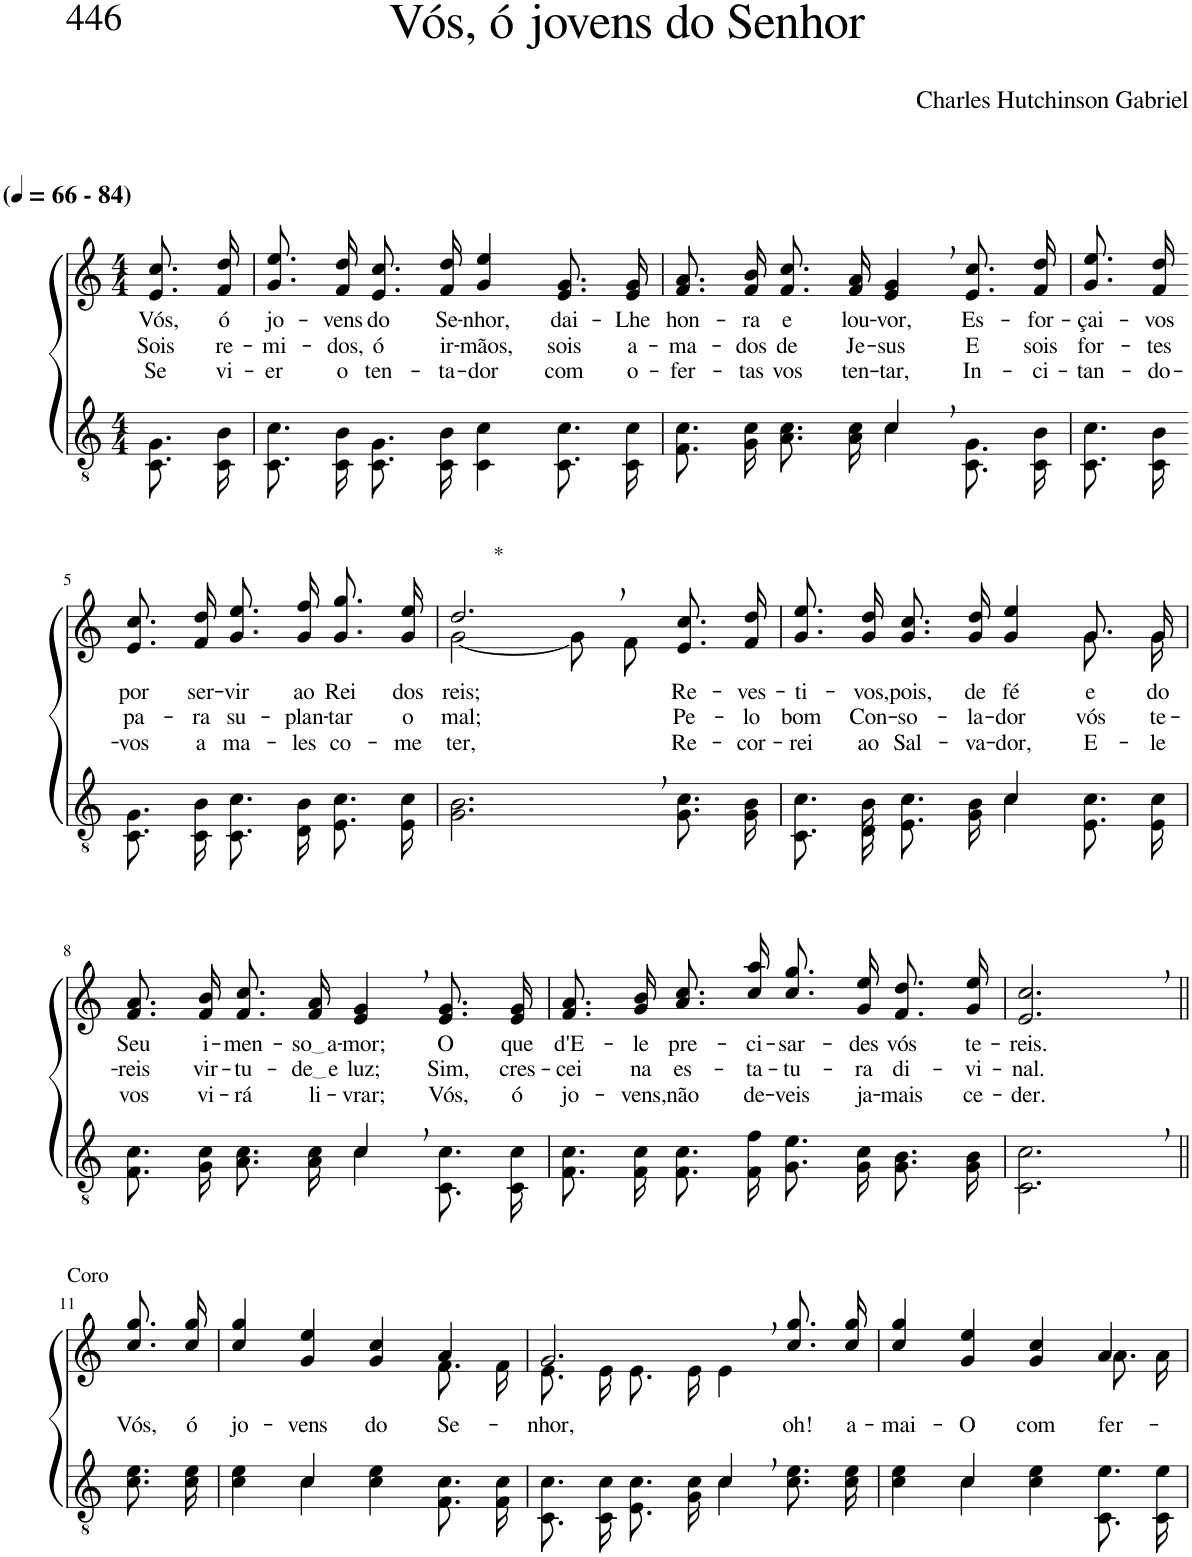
**kern	**kern	**text	**text	**text
*part2	*part1	*part1	*part1	*part1
*staff2	*staff1	*staff1	*staff1	*staff1
*I"Parte III e IV	*I"Parte I e II	*	*	*
*clefGv2	*clefG2	*	*	*
*Trd3c5	*Trd3c5	*	*	*
*k[]	*k[]	*	*	*
*M4/4	*M4/4	*	*	*
*MM66	*MM66	*	*	*
=1	=1	=1	=1	=1
!	!LO:TX:a:B:t=(	!	!	!
!	!LO:TX:a:B:t=- 84)	!	!	!
!	!	!LO:LY:b	!LO:LY:b	!LO:LY:b
8.C/ 8.G/L	8.e/ 8.cc/L	Vós,	Sois	Se
!	!	!LO:LY:b	!LO:LY:b	!LO:LY:b
16C/ 16B/Jk	16f/ 16dd/Jk	ó	re-	vi-
=2	=2	=2	=2	=2
!	!	!LO:LY:b	!LO:LY:b	!LO:LY:b
8.C/ 8.c/L	8.g\ 8.ee\L	jo-	-mi-	-er
!	!	!LO:LY:b	!LO:LY:b	!LO:LY:b
16C/ 16B/Jk	16f\ 16dd\Jk	-vens	-dos,	o
!	!	!LO:LY:b	!LO:LY:b	!LO:LY:b
8.C/ 8.G/L	8.e/ 8.cc/L	do	ó	ten-
!	!	!LO:LY:b	!LO:LY:b	!LO:LY:b
16C/ 16B/Jk	16f/ 16dd/Jk	Se-	ir-	-ta-
!	!	!LO:LY:b	!LO:LY:b	!LO:LY:b
4C\ 4c\	4g/ 4ee/	-nhor,	-mãos,	-dor
!	!	!LO:LY:b	!LO:LY:b	!LO:LY:b
8.C/ 8.c/L	8.e/ 8.g/L	dai-	sois	com
!	!	!LO:LY:b	!LO:LY:b	!LO:LY:b
16C/ 16c/Jk	16e/ 16g/Jk	-Lhe	a-	o-
=3	=3	=3	=3	=3
*^	*	*	*	*
!	!	!	!LO:LY:b	!LO:LY:b	!LO:LY:b
2ryy	8.F/ 8.c/L	8.f/ 8.a/L	hon-	-ma-	-fer-
!	!	!	!LO:LY:b	!LO:LY:b	!LO:LY:b
.	16G/ 16c/Jk	16f/ 16b/Jk	-ra	-dos	-tas
!	!	!	!LO:LY:b	!LO:LY:b	!LO:LY:b
.	8.A\ 8.c\L	8.f/ 8.cc/L	e	de	vos
!	!	!	!LO:LY:b	!LO:LY:b	!LO:LY:b
.	16A\ 16c\Jk	16f/ 16a/Jk	lou-	Je-	ten-
!	!	!	!LO:LY:b	!LO:LY:b	!LO:LY:b
4c,/	4c\	4e/, 4g/,	-vor,	-sus	-tar,
!	!	!	!LO:LY:b	!LO:LY:b	!LO:LY:b
4ryy	8.C/ 8.G/L	8.e/ 8.cc/L	Es-	E	In-
!	!	!	!LO:LY:b	!LO:LY:b	!LO:LY:b
.	16C/ 16B/Jk	16f/ 16dd/Jk	-for-	sois	-ci-
=4	=4	=4	=4	=4	=4
!	!	!	!LO:LY:b	!LO:LY:b	!LO:LY:b
*v	*v	*	*	*	*
8.C/ 8.c/L	8.g\ 8.ee\L	-çai-	for-	-tan-
!	!	!LO:LY:b	!LO:LY:b	!LO:LY:b
16C/ 16B/Jk	16f\ 16dd\Jk	-vos	-tes	-do-
!!LO:LB:g=z
=5-	=5-	=5-	=5-	=5-
!	!	!LO:LY:b	!LO:LY:b	!LO:LY:b
8.C/ 8.G/L	8.e/ 8.cc/L	por	pa-	-vos
!	!	!LO:LY:b	!LO:LY:b	!LO:LY:b
16C/ 16B/Jk	16f/ 16dd/Jk	ser-	-ra	a
!	!	!LO:LY:b	!LO:LY:b	!LO:LY:b
8.C/ 8.c/L	8.g\ 8.ee\L	-vir	su-	ma-
!	!	!LO:LY:b	!LO:LY:b	!LO:LY:b
16D/ 16B/Jk	16g\ 16ff\Jk	ao	-plan-	-les
!	!	!LO:LY:b	!LO:LY:b	!LO:LY:b
8.E/ 8.c/L	8.g\ 8.gg\L	Rei	-tar	co-
!	!	!LO:LY:b	!LO:LY:b	!LO:LY:b
16E/ 16c/Jk	16g\ 16ee\Jk	dos	o	-me-
=6	=6	=6	=6	=6
*	*^	*	*	*
!	!LO:TX:a:t=*	!	!	!	!
!	!	!	!LO:LY:b	!LO:LY:b	!LO:LY:b
2.G\, 2.B\,	2.dd,/	[2g\	reis;	mal;	-ter,
.	.	8g\L]	.	.	.
.	.	8f\J	.	.	.
!	!	!	!LO:LY:b	!LO:LY:b	!LO:LY:b
8.G/ 8.c/L	8.e/ 8.cc/L	4ryy	Re-	Pe-	Re-
!	!	!	!LO:LY:b	!LO:LY:b	!LO:LY:b
16G/ 16B/Jk	16f/ 16dd/Jk	.	-ves-	-lo	-cor-
=7	=7	=7	=7	=7	=7
*^	*	*	*	*	*
!	!	!	!	!LO:LY:b	!LO:LY:b	!LO:LY:b
8.C/ 8.c/L	8.ryy	8.g\ 8.ee\L	2.ryy	-ti-	bom	-rei
!	!	!	!	!LO:LY:b	!LO:LY:b	!LO:LY:b
16B/Jk	16D\	16g\ 16dd\Jk	.	-vos,	Con-	ao
!	!	!	!	!LO:LY:b	!LO:LY:b	!LO:LY:b
8.E/ 8.c/L	4ryy	8.g\ 8.cc\L	.	pois,	-so-	Sal-
!	!	!	!	!LO:LY:b	!LO:LY:b	!LO:LY:b
16G/ 16B/Jk	.	16g\ 16dd\Jk	.	de	-la-	-va-
!	!	!	!	!LO:LY:b	!LO:LY:b	!LO:LY:b
4c\	4c/	4g/ 4ee/	.	fé	-dor	-dor,
!	!	!	!	!LO:LY:b	!LO:LY:b	!LO:LY:b
8.E/ 8.c/L	4ryy	8.g/L	8.g\L	e	vós	E-
!	!	!	!	!LO:LY:b	!LO:LY:b	!LO:LY:b
16E/ 16c/Jk	.	16g/Jk	16g\Jk	do	te-	-le
!!LO:LB:g=z
=8	=8	=8	=8	=8	=8	=8
!	!	!	!	!LO:LY:b	!LO:LY:b	!LO:LY:b
*	*	*v	*v	*	*	*
2ryy	8.F/ 8.c/L	8.f/ 8.a/L	Seu	-reis	vos
!	!	!	!LO:LY:b	!LO:LY:b	!LO:LY:b
.	16G/ 16c/Jk	16f/ 16b/Jk	i-	vir-	vi-
!	!	!	!LO:LY:b	!LO:LY:b	!LO:LY:b
.	8.A\ 8.c\L	8.f/ 8.cc/L	-men-	-tu-	-rá
!	!	!	!LO:LY:b	!LO:LY:b	!LO:LY:b
.	16A\ 16c\Jk	16f/ 16a/Jk	so a	de e	li-
!	!	!	!LO:LY:b	!LO:LY:b	!LO:LY:b
4c,/	4c\	4e/, 4g/,	-mor;	luz;	-vrar;
!	!	!	!LO:LY:b	!LO:LY:b	!LO:LY:b
4ryy	8.C/ 8.c/L	8.e/ 8.g/L	O	Sim,	Vós,
!	!	!	!LO:LY:b	!LO:LY:b	!LO:LY:b
.	16C/ 16c/Jk	16e/ 16g/Jk	que	cres-	ó
=9	=9	=9	=9	=9	=9
!	!	!	!LO:LY:b	!LO:LY:b	!LO:LY:b
*v	*v	*	*	*	*
8.F/ 8.c/L	8.f/ 8.a/L	d'E-	-cei	jo-
!	!	!LO:LY:b	!LO:LY:b	!LO:LY:b
16F/ 16c/Jk	16g/ 16b/Jk	-le	na	-vens,
!	!	!LO:LY:b	!LO:LY:b	!LO:LY:b
8.F\ 8.c\L	8.a\ 8.cc\L	pre-	es-	não
!	!	!LO:LY:b	!LO:LY:b	!LO:LY:b
16F\ 16f\Jk	16cc\ 16aa\Jk	-ci-	-ta-	de-
!	!	!LO:LY:b	!LO:LY:b	!LO:LY:b
8.G/ 8.e/L	8.cc\ 8.gg\L	-sar-	-tu-	-veis
!	!	!LO:LY:b	!LO:LY:b	!LO:LY:b
16G/ 16c/Jk	16g\ 16ee\Jk	-des	-ra	ja-
!	!	!LO:LY:b	!LO:LY:b	!LO:LY:b
8.G/ 8.B/L	8.f\ 8.dd\L	vós	di-	-mais
!	!	!LO:LY:b	!LO:LY:b	!LO:LY:b
16G/ 16B/Jk	16g\ 16ee\Jk	te-	-vi-	ce-
=10	=10	=10	=10	=10
!	!	!LO:LY:b	!LO:LY:b	!LO:LY:b
2.C\, 2.c\,	2.e/, 2.cc/,	-reis.	-nal.	-der.
!!LO:LB:g=z
=11||	=11||	=11||	=11||	=11||
!	!LO:TX:a:t=Coro	!	!	!
!	!	!LO:LY:b	!	!
8.c\ 8.e\L	8.cc\ 8.gg\L	Vós,	.	.
!	!	!LO:LY:b	!	!
16c\ 16e\Jk	16cc\ 16gg\Jk	ó	.	.
=12	=12	=12	=12	=12
*^	*	*	*	*
!	!	!	!LO:LY:b	!	!
*	*	*^	*	*	*
4ryy	4c\ 4e\	4cc/ 4gg/	2.ryy	jo-	.	.
!	!	!	!	!LO:LY:b	!	!
4c/	4c\	4g/ 4ee/	.	-vens	.	.
!	!	!	!	!LO:LY:b	!	!
2ryy	4c\ 4e\	4g/ 4cc/	.	do	.	.
!	!	!	!	!LO:LY:b	!	!
.	8.F/ 8.c/L	4a/	8.f\L	Se-	.	.
.	16F/ 16c/Jk	.	16f\Jk	.	.	.
=13	=13	=13	=13	=13	=13	=13
!	!	!	!	!LO:LY:b	!	!
2ryy	8.C/ 8.c/L	2.g,/	8.e\L	-nhor,	.	.
.	16C/ 16c/Jk	.	16e\Jk	.	.	.
.	8.E/ 8.c/L	.	8.e\L	.	.	.
.	16G/ 16c/Jk	.	16e\Jk	.	.	.
4c,/	4c\	.	4e\	.	.	.
!	!	!	!	!LO:LY:b	!	!
4ryy	8.c\ 8.e\L	8.cc\ 8.gg\L	4ryy	-oh!	.	.
!	!	!	!	!LO:LY:b	!	!
.	16c\ 16e\Jk	16cc\ 16gg\Jk	.	a-	.	.
=14	=14	=14	=14	=14	=14	=14
!	!	!	!	!LO:LY:b	!	!
4ryy	4c\ 4e\	4cc/ 4gg/	2.ryy	-mai-	.	.
!	!	!	!	!LO:LY:b	!	!
4c/	4c\	4g/ 4ee/	.	-O	.	.
!	!	!	!	!LO:LY:b	!	!
2ryy	4c\ 4e\	4g/ 4cc/	.	com	.	.
!	!	!	!	!LO:LY:b	!	!
.	8.C/ 8.e/L	4a/	8.a\L	fer-	.	.
.	16C/ 16e/Jk	.	16a\Jk	.	.	.
*v	*v	*	*	*	*	*
*	*v	*v	*	*	*
=	=	=	=	=
*-	*-	*-	*-	*-
